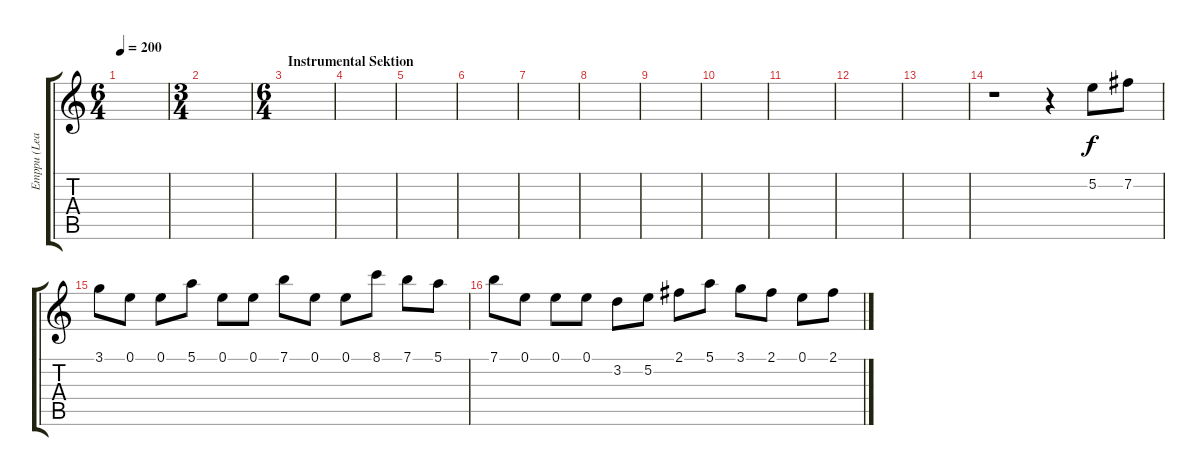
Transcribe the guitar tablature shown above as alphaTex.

\track ("Emppu (Lead)" "Emppu (Lea") {instrument distortionguitar}
\staff {score tabs}
\tuning (E4 B3 G3 D3 A2 E2) {hide}
\ts (6 4)
\tempo 200
\clef g2
\ks c
|
\ts (3 4)
|
\ts (6 4)
\section ("" "Instrumental Sektion")
|
|
|
|
|
|
|
|
|
|
|
r.1 r.4 5.2.8 7.2.8 |
3.1.8 0.1.8 0.1.8 5.1.8 0.1.8 0.1.8 7.1.8 0.1.8 0.1.8 8.1.8 7.1.8 5.1.8 |
7.1.8 0.1.8 0.1.8 0.1.8 3.2.8 5.2.8 2.1.8 5.1.8 3.1.8 2.1.8 0.1.8 2.1.8
